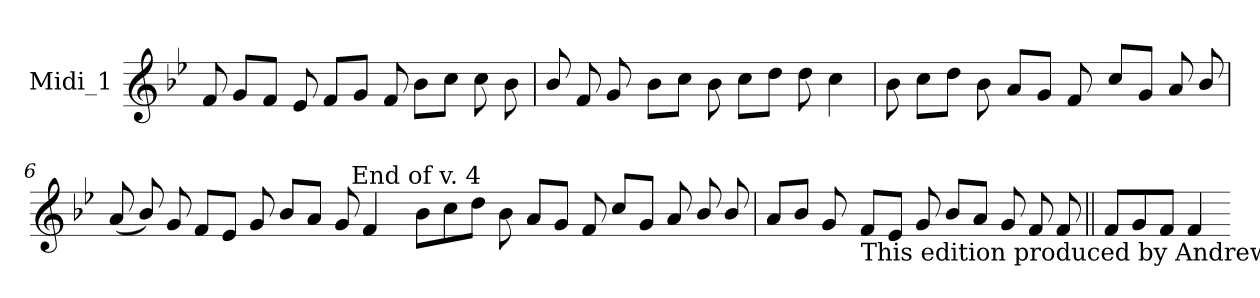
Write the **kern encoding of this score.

**kern
*part1
*staff1
*I"Midi_1
*clefG2
*k[b-e-]
*B-:
=1
8f
8gL
8fJ
8e-
8fL
8gJ
8f
8b-L
8ccJ
8cc
8b-
=2
8b-/
8f
8g
!!LO:LB:g=z
=3-
8b-L
8ccJ
8b-
8ccL
8ddJ
8dd
4cc
=4
8b-
8ccL
8ddJ
8b-
8aL
8gJ
8f
!!LO:LB:g=z
=5-
8ccL
8gJ
8a
8b-/
=6
(<8a/
8b-/)
8g
8fL
8e-J
8g
8b-L
8aJ
8g
4f
!!LO:LB:g=z
=7-
!LO:TX:a:cj:t=End of v. 4
8b-L
8cc
8ddJ
8b-
8aL
8gJ
8f
8ccL
8gJ
8a
8b-/
8b-/
=8
8aL
8b-J
8g
!!LO:LB:g=z
=9-
!LO:TX:b:t=This edition produced by Andrew Sims, 2020
8fL
8e-J
8g
8b-L
8aJ
8g
8f
8f
=10||
8fL
8g
8fJ
4f
=-
*-
